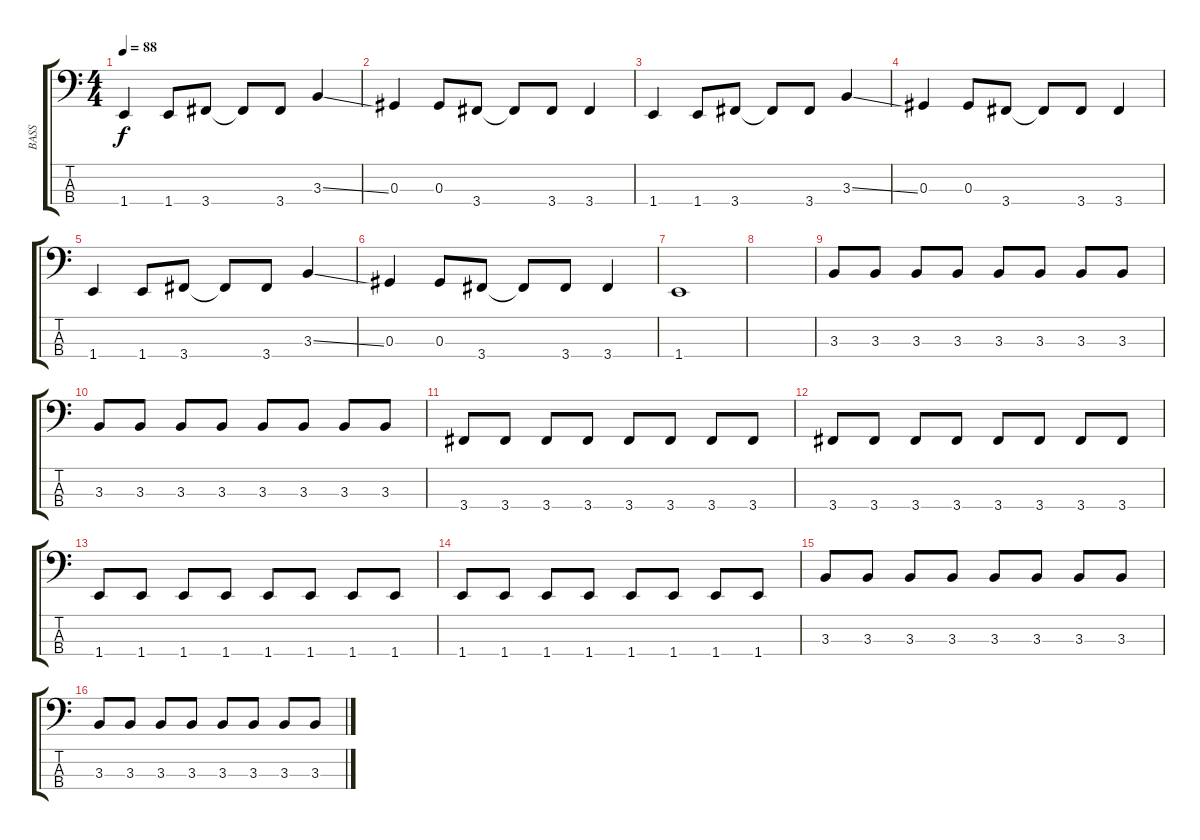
\track ("BASS" "BASS") {instrument electricbassfinger}
\staff {score tabs}
\tuning (Gb2 Db2 Ab1 Eb1) {hide}
\ts (4 4)
\tempo 88
\clef f4
\ks c
1.4.4{dy f} 1.4.8 3.4.8 3.4{t}.8 3.4.8 3.3{ss}.4 |
0.3.4 0.3.8 3.4.8 3.4{t}.8 3.4.8 3.4.4 |
1.4.4 1.4.8 3.4.8 3.4{t}.8 3.4.8 3.3{ss}.4 |
0.3.4 0.3.8 3.4.8 3.4{t}.8 3.4.8 3.4.4 |
1.4.4 1.4.8 3.4.8 3.4{t}.8 3.4.8 3.3{ss}.4 |
0.3.4 0.3.8 3.4.8 3.4{t}.8 3.4.8 3.4.4 |
1.4.1 |
|
3.3.8 3.3.8 3.3.8 3.3.8 3.3.8 3.3.8 3.3.8 3.3.8 |
3.3.8 3.3.8 3.3.8 3.3.8 3.3.8 3.3.8 3.3.8 3.3.8 |
3.4.8 3.4.8 3.4.8 3.4.8 3.4.8 3.4.8 3.4.8 3.4.8 |
3.4.8 3.4.8 3.4.8 3.4.8 3.4.8 3.4.8 3.4.8 3.4.8 |
1.4.8 1.4.8 1.4.8 1.4.8 1.4.8 1.4.8 1.4.8 1.4.8 |
1.4.8 1.4.8 1.4.8 1.4.8 1.4.8 1.4.8 1.4.8 1.4.8 |
3.3.8 3.3.8 3.3.8 3.3.8 3.3.8 3.3.8 3.3.8 3.3.8 |
3.3.8 3.3.8 3.3.8 3.3.8 3.3.8 3.3.8 3.3.8 3.3.8
